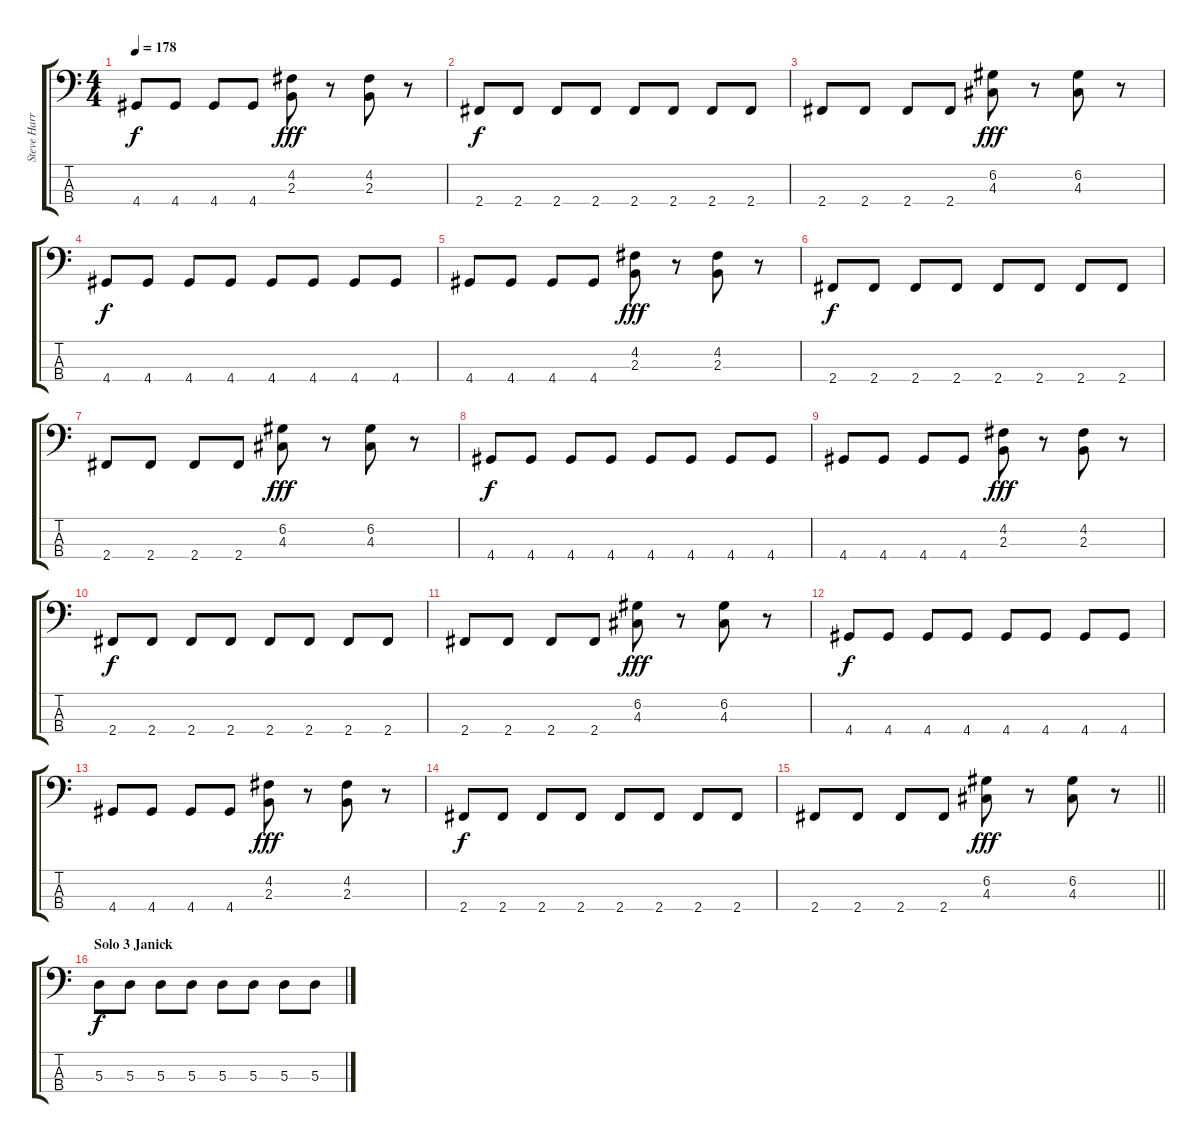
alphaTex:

\track ("Steve Harris" "Steve Harr") {instrument electricbassfinger}
\staff {score tabs}
\tuning (G2 D2 A1 E1) {hide}
\ts (4 4)
\tempo 178
\clef f4
\ks c
4.4.8{dy f} 4.4.8 4.4.8 4.4.8 (4.2 2.3).8{dy fff} r.8 (4.2 2.3).8 r.8 |
2.4.8{dy f} 2.4.8 2.4.8 2.4.8 2.4.8 2.4.8 2.4.8 2.4.8 |
2.4.8 2.4.8 2.4.8 2.4.8 (6.2 4.3).8{dy fff} r.8 (6.2 4.3).8 r.8 |
4.4.8{dy f} 4.4.8 4.4.8 4.4.8 4.4.8 4.4.8 4.4.8 4.4.8 |
4.4.8 4.4.8 4.4.8 4.4.8 (4.2 2.3).8{dy fff} r.8 (4.2 2.3).8 r.8 |
2.4.8{dy f} 2.4.8 2.4.8 2.4.8 2.4.8 2.4.8 2.4.8 2.4.8 |
2.4.8 2.4.8 2.4.8 2.4.8 (6.2 4.3).8{dy fff} r.8 (6.2 4.3).8 r.8 |
4.4.8{dy f} 4.4.8 4.4.8 4.4.8 4.4.8 4.4.8 4.4.8 4.4.8 |
4.4.8 4.4.8 4.4.8 4.4.8 (4.2 2.3).8{dy fff} r.8 (4.2 2.3).8 r.8 |
2.4.8{dy f} 2.4.8 2.4.8 2.4.8 2.4.8 2.4.8 2.4.8 2.4.8 |
2.4.8 2.4.8 2.4.8 2.4.8 (6.2 4.3).8{dy fff} r.8 (6.2 4.3).8 r.8 |
4.4.8{dy f} 4.4.8 4.4.8 4.4.8 4.4.8 4.4.8 4.4.8 4.4.8 |
4.4.8 4.4.8 4.4.8 4.4.8 (4.2 2.3).8{dy fff} r.8 (4.2 2.3).8 r.8 |
2.4.8{dy f} 2.4.8 2.4.8 2.4.8 2.4.8 2.4.8 2.4.8 2.4.8 |
\barLineRight lightlight
2.4.8 2.4.8 2.4.8 2.4.8 (6.2 4.3).8{dy fff} r.8 (6.2 4.3).8 r.8 |
\section ("" "Solo 3 Janick")
5.3.8{dy f} 5.3.8 5.3.8 5.3.8 5.3.8 5.3.8 5.3.8 5.3.8
